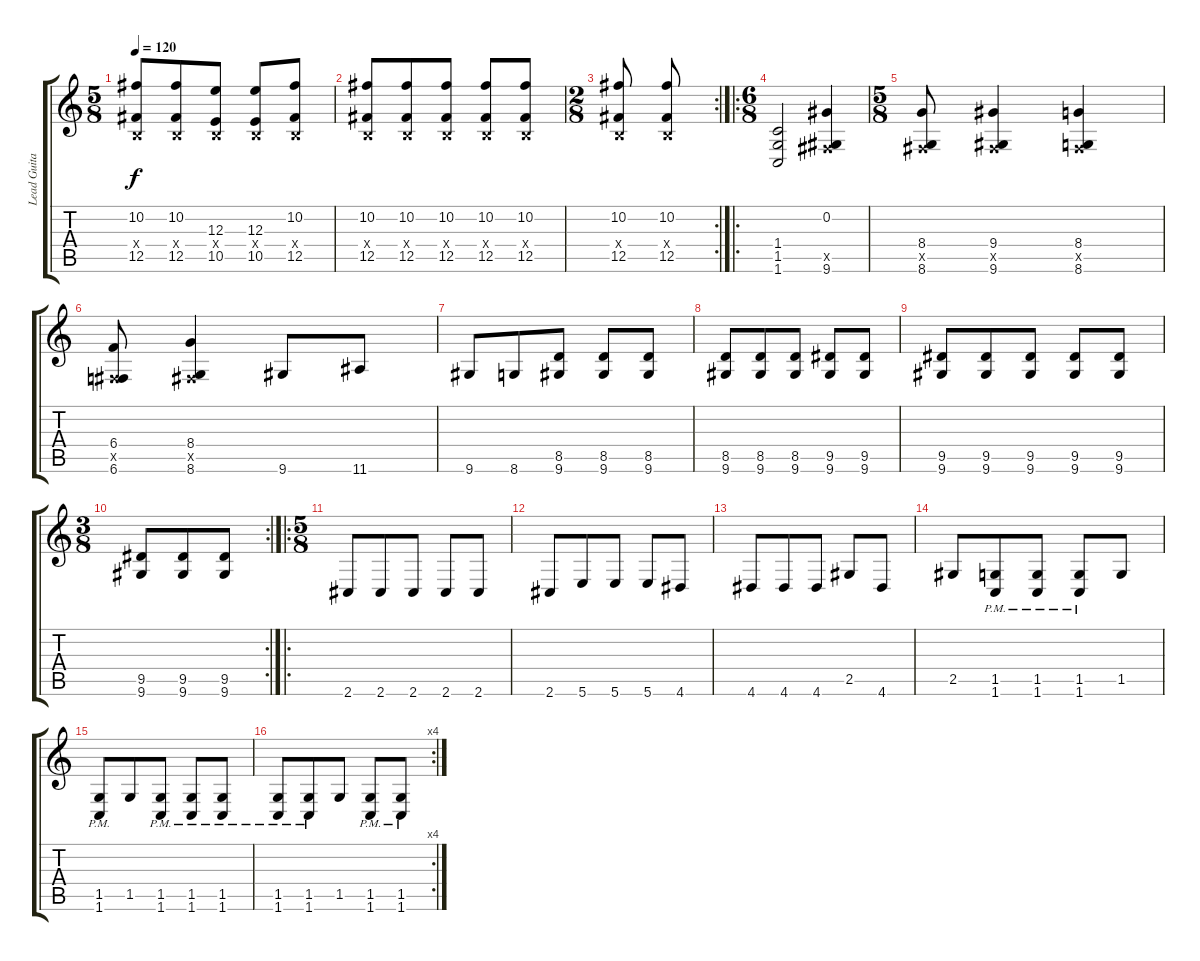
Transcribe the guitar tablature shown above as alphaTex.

\track ("Lead Guitar 2" "Lead Guita") {instrument distortionguitar}
\staff {score tabs}
\tuning (Db4 Ab3 E3 B2 Gb2 B1) {hide}
\ts (5 8)
\tempo 120
\clef g2
\ks c
(10.2 0.4{x} 12.5).8{dy f} (10.2 0.4{x} 12.5).8 (12.3 0.4{x} 10.5).8 (12.3 0.4{x} 10.5).8 (10.2 0.4{x} 12.5).8 |
(10.2 0.4{x} 12.5).8 (10.2 0.4{x} 12.5).8 (10.2 0.4{x} 12.5).8 (10.2 0.4{x} 12.5).8 (10.2 0.4{x} 12.5).8 |
\rc 2
\ts (2 8)
(10.2 0.4{x} 12.5).8 (10.2 0.4{x} 12.5).8 |
\ro
\ts (6 8)
(1.4 1.5 1.6).2 (0.2 0.5{x} 9.6).4 |
\ts (5 8)
(8.4 0.5{x} 8.6).8 (9.4 0.5{x} 9.6).4 (8.4 0.5{x} 8.6).4 |
(6.4 0.5{x} 6.6).8 (8.4 0.5{x} 8.6).4 9.6.8 11.6.8 |
9.6.8 8.6.8 (8.5 9.6).8 (8.5 9.6).8 (8.5 9.6).8 |
(8.5 9.6).8 (8.5 9.6).8 (8.5 9.6).8 (9.5 9.6).8 (9.5 9.6).8 |
(9.5 9.6).8 (9.5 9.6).8 (9.5 9.6).8 (9.5 9.6).8 (9.5 9.6).8 |
\rc 2
\ts (3 8)
(9.5 9.6).8 (9.5 9.6).8 (9.5 9.6).8 |
\ro
\ts (5 8)
2.6.8 2.6.8 2.6.8 2.6.8 2.6.8 |
2.6.8 5.6.8 5.6.8 5.6.8 4.6.8 |
4.6.8 4.6.8 4.6.8 2.5.8 4.6.8 |
2.5.8 (1.5{pm} 1.6{pm}).8 (1.5{pm} 1.6{pm}).8 (1.5{pm} 1.6{pm}).8 1.5.8 |
(1.5{pm} 1.6{pm}).8 1.5.8 (1.5{pm} 1.6{pm}).8 (1.5{pm} 1.6{pm}).8 (1.5{pm} 1.6{pm}).8 |
\rc 4
(1.5{pm} 1.6{pm}).8 (1.5{pm} 1.6{pm}).8 1.5.8 (1.5{pm} 1.6{pm}).8 (1.5{pm} 1.6{pm}).8
